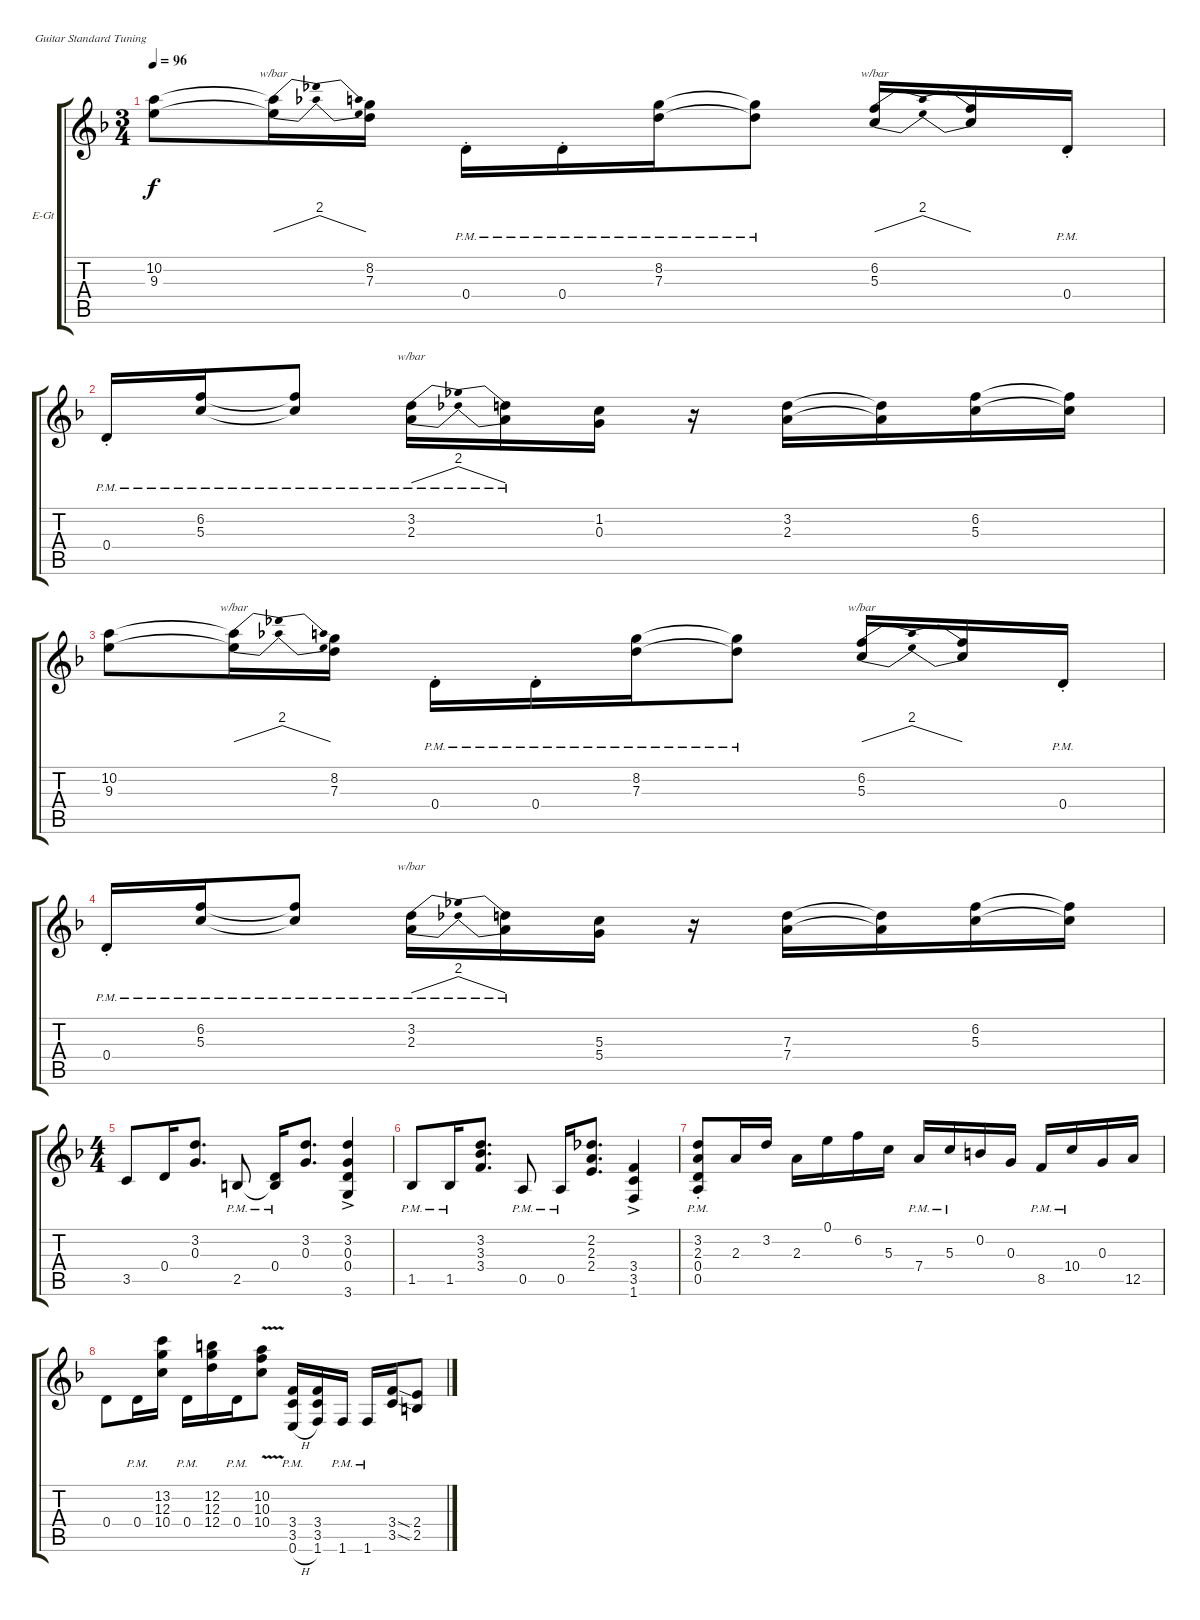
\defaultSystemsLayout 4
\bracketExtendMode groupsimilarinstruments
\firstSystemTrackNameOrientation horizontal
\otherSystemsTrackNameOrientation horizontal
\track ("Rhythm Guitar" "E-Gt") {instrument overdrivenguitar}
\staff {score tabs}
\tuning (E4 B3 G3 D3 A2 E2)
\ts (3 4)
\tempo 96
\clef g2
\scale
0.333333
\ks dminor
(10.2 9.3).8{dy f} (10.2{t} 9.3{t}).16{tbe (dip default 0 0 30 8 60 0)} (8.2 7.3).16 0.4{pm st}.16 0.4{pm st}.16 (7.3{pm} 8.2).16 (8.2{t} 7.3{pm t}).8 (6.2 5.3).16{tbe (dip default 0 0 30 8 60 0)} (6.2{t} 5.3{t}).16 0.4{pm st}.16 |
\scale
0.333333 0.4{pm st}.16 (5.3{pm} 6.2).16 (6.2{t} 5.3{pm t}).8 (3.2 2.3{pm}).16{tbe (dip default 0 0 30 8 60 0)} (3.2{t} 2.3{pm t}).16 (0.3 1.2).16 r.16 (2.3 3.2).16 (2.3{t} 3.2{t}).16 (5.3 6.2).16 (6.2{t} 5.3{t}).16 |
\scale
0.333333 (10.2 9.3).8 (10.2{t} 9.3{t}).16{tbe (dip default 0 0 30 8 60 0)} (8.2 7.3).16 0.4{pm st}.16 0.4{pm st}.16 (7.3{pm} 8.2).16 (8.2{t} 7.3{pm t}).8 (6.2 5.3).16{tbe (dip default 0 0 30 8 60 0)} (6.2{t} 5.3{t}).16 0.4{pm st}.16 |
\scale
0.333333 0.4{pm st}.16 (5.3{pm} 6.2).16 (6.2{t} 5.3{pm t}).8 (3.2 2.3{pm}).16{tbe (dip default 0 0 30 8 60 0)} (3.2{t} 2.3{pm t}).16 (5.3 5.4).16 r.16 (7.4 7.3).16 (7.3{t} 7.4{t}).16 (5.3 6.2).16 (6.2{t} 5.3{t}).16 |
\ts (4 4)
\scale
0.333333 3.5.8 0.4.16 (3.2 0.3).8{d} 2.5{pm}.8 (2.5{pm t} 0.4).16 (3.2 0.3).8{d} (3.2{ac} 0.3{ac} 0.4{ac} 3.6{ac}).4 |
\scale
0.333333 1.5{pm}.8 1.5{pm}.16 (3.2 3.3 3.4).8{d} 0.5{pm}.8 0.5{pm}.16 (2.2 2.3 2.4).8{d} (3.4{ac} 3.5{ac} 1.6{ac}).4 |
\scale
0.333333 (3.2{pm st} 2.3{pm} 0.4{pm} 0.5{pm}).8 2.3.16 3.2.16 2.3.16 0.1.16 6.2.16 5.3.16 7.4{pm}.16 5.3{pm}.16 0.2.16 0.3.16 8.5{pm}.16 10.4{pm}.16 0.3.16 12.5.16 |
\scale
0.333333 0.4.8 0.4{pm}.16 (13.2 12.3 10.4).16 0.4{pm}.16 (12.2 12.3 12.4).16 0.4{pm}.16 (10.2{v} 10.3 10.4).8 (0.6{h pm} 3.5 3.4).16 (3.4 3.5 1.6).16 1.6{pm}.16 1.6{pm}.16 (3.4{sod} 3.5{sod}).16 (2.4 2.5).8
